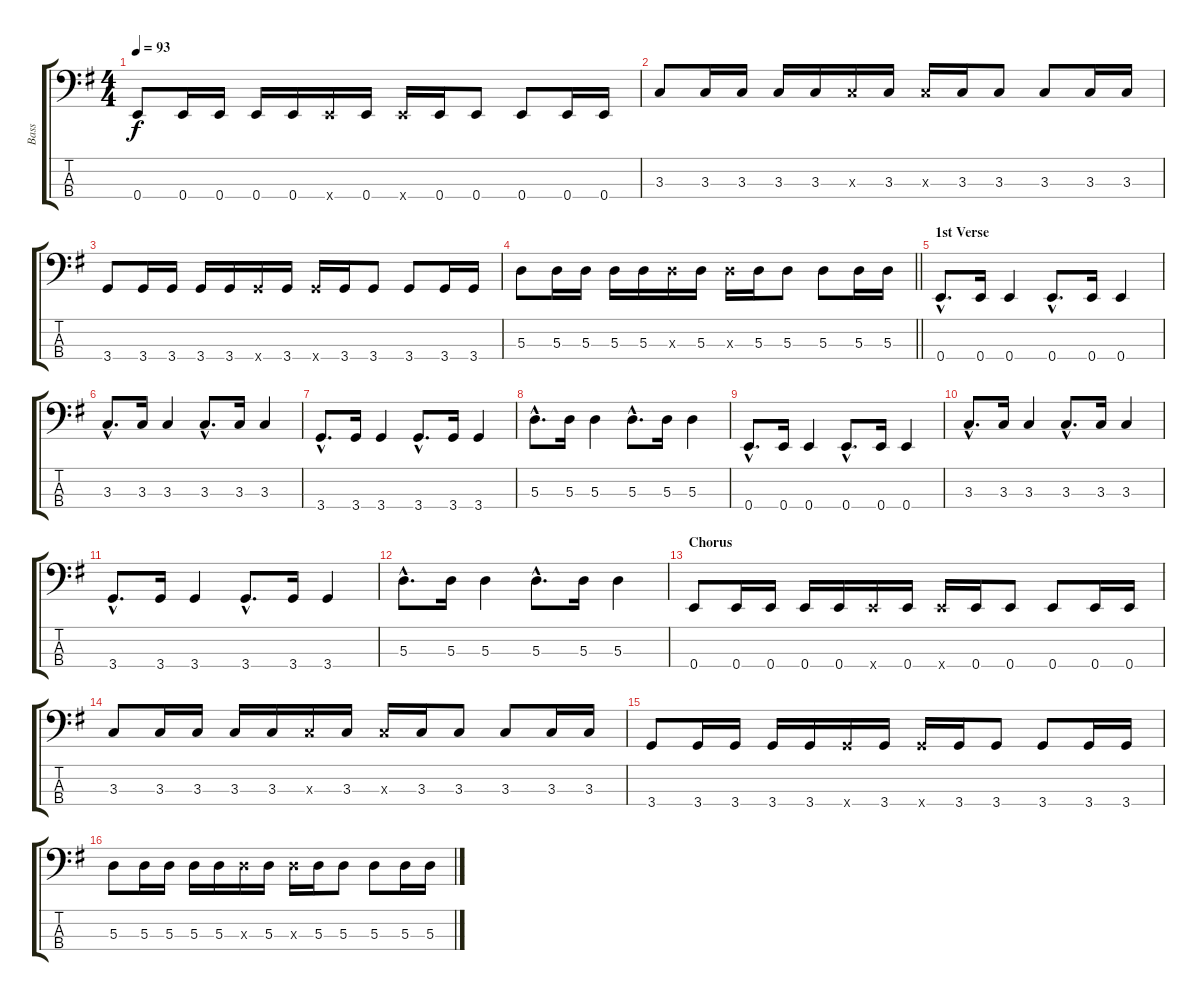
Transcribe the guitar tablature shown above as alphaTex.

\track ("Bass" "Bass") {instrument electricbasspick}
\staff {score tabs}
\tuning (G2 D2 A1 E1) {hide}
\ts (4 4)
\tempo 93
\clef f4
\ks eminor
0.4.8{dy f} 0.4.16 0.4.16 0.4.16 0.4.16 0.4{x}.16 0.4.16 0.4{x}.16 0.4.16 0.4.8 0.4.8 0.4.16 0.4.16 |
3.3.8 3.3.16 3.3.16 3.3.16 3.3.16 3.3{x}.16 3.3.16 3.3{x}.16 3.3.16 3.3.8 3.3.8 3.3.16 3.3.16 |
3.4.8 3.4.16 3.4.16 3.4.16 3.4.16 3.4{x}.16 3.4.16 3.4{x}.16 3.4.16 3.4.8 3.4.8 3.4.16 3.4.16 |
\barLineRight lightlight
5.3.8 5.3.16 5.3.16 5.3.16 5.3.16 5.3{x}.16 5.3.16 5.3{x}.16 5.3.16 5.3.8 5.3.8 5.3.16 5.3.16 |
\section ("" "1st Verse")
0.4{hac}.8{d} 0.4.16 0.4.4 0.4{hac}.8{d} 0.4.16 0.4.4 |
3.3{hac}.8{d} 3.3.16 3.3.4 3.3{hac}.8{d} 3.3.16 3.3.4 |
3.4{hac}.8{d} 3.4.16 3.4.4 3.4{hac}.8{d} 3.4.16 3.4.4 |
5.3{hac}.8{d} 5.3.16 5.3.4 5.3{hac}.8{d} 5.3.16 5.3.4 |
0.4{hac}.8{d} 0.4.16 0.4.4 0.4{hac}.8{d} 0.4.16 0.4.4 |
3.3{hac}.8{d} 3.3.16 3.3.4 3.3{hac}.8{d} 3.3.16 3.3.4 |
3.4{hac}.8{d} 3.4.16 3.4.4 3.4{hac}.8{d} 3.4.16 3.4.4 |
5.3{hac}.8{d} 5.3.16 5.3.4 5.3{hac}.8{d} 5.3.16 5.3.4 |
\section ("" "Chorus")
0.4.8 0.4.16 0.4.16 0.4.16 0.4.16 0.4{x}.16 0.4.16 0.4{x}.16 0.4.16 0.4.8 0.4.8 0.4.16 0.4.16 |
3.3.8 3.3.16 3.3.16 3.3.16 3.3.16 3.3{x}.16 3.3.16 3.3{x}.16 3.3.16 3.3.8 3.3.8 3.3.16 3.3.16 |
3.4.8 3.4.16 3.4.16 3.4.16 3.4.16 3.4{x}.16 3.4.16 3.4{x}.16 3.4.16 3.4.8 3.4.8 3.4.16 3.4.16 |
5.3.8 5.3.16 5.3.16 5.3.16 5.3.16 5.3{x}.16 5.3.16 5.3{x}.16 5.3.16 5.3.8 5.3.8 5.3.16 5.3.16
